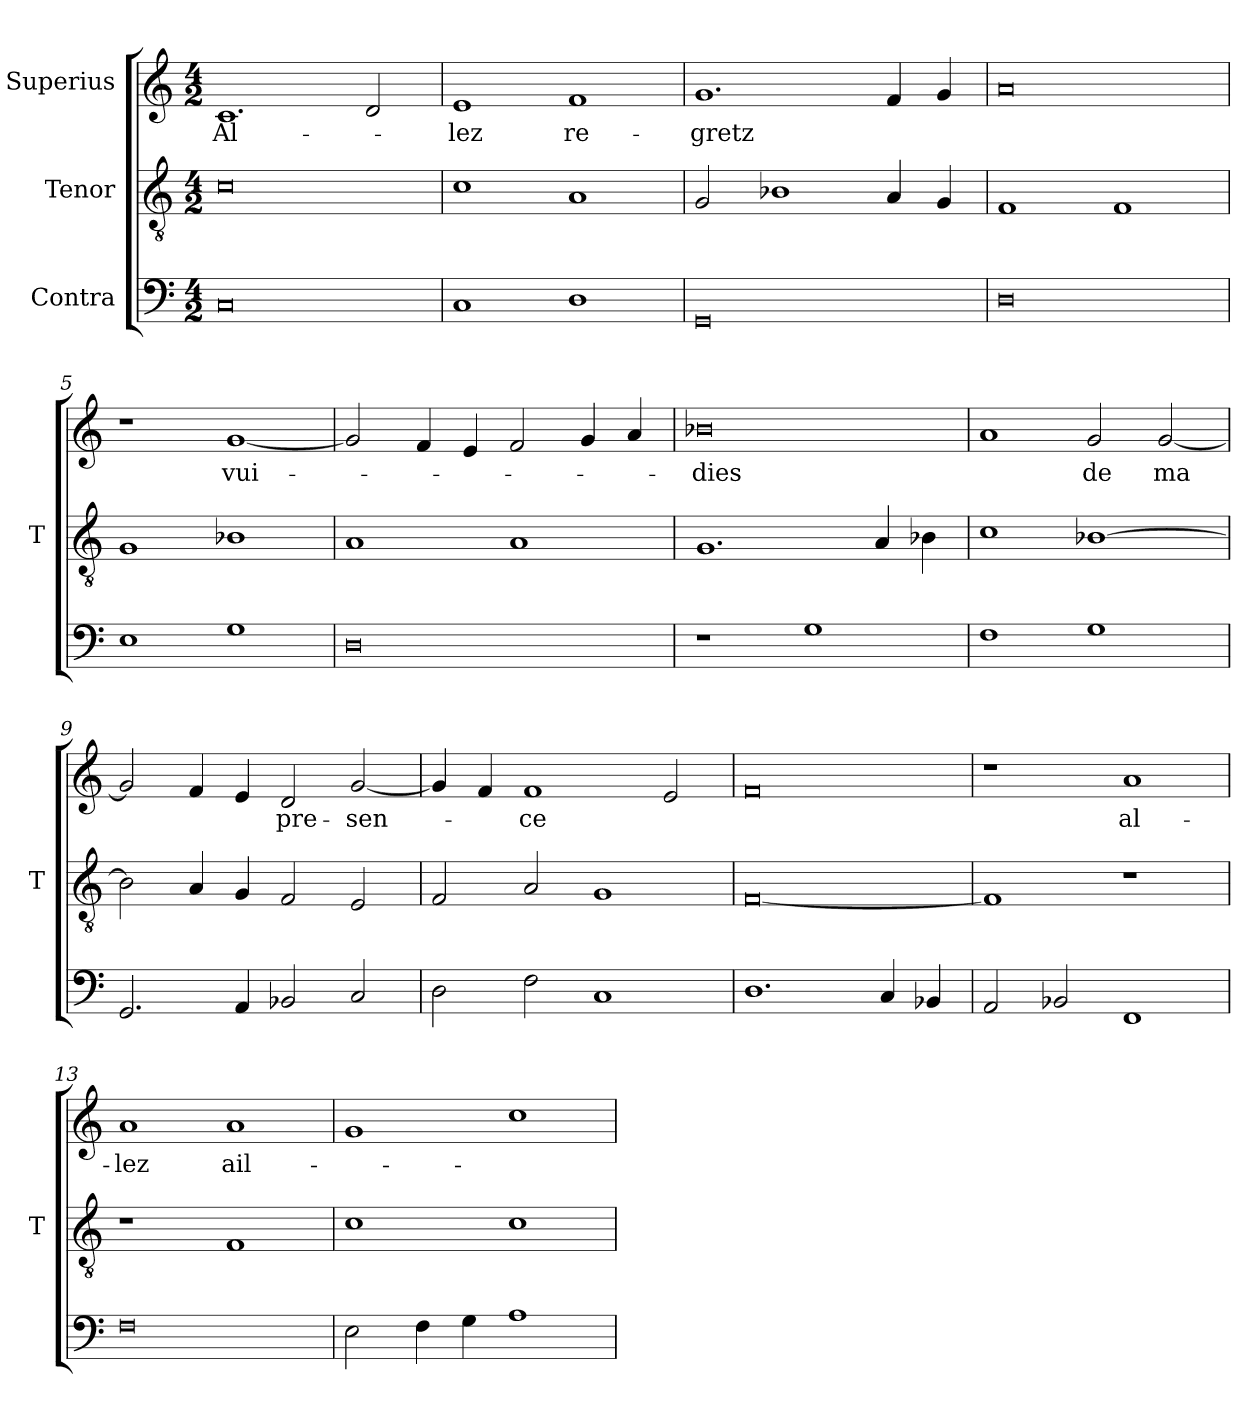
**kern	**kern	**kern	**text
*part3	*part2	*part1	*part1
*staff3	*staff2	*staff1	*staff1
*I"Contra	*I"Tenor	*I"Superius	*
*	*I'T	*	*
*clefF4	*clefGv2	*clefG2	*
*M4/2	*M4/2	*M4/2	*
=1	=1	=1	=1
0C	0c	1.c	Al-
.	.	2d	.
=2	=2	=2	=2
1C	1c	1e	-lez
1D	1A	1f	re-
=3	=3	=3	=3
0GG	2G	1.g	-gretz
.	1B-X	.	.
.	4A	4f	.
.	4G	4g	.
=4	=4	=4	=4
0D	1F	0a	.
.	1F	.	.
=5	=5	=5	=5
1E	1G	1r	.
1G	1B-X	[1g	vui-
=6	=6	=6	=6
0D	1A	2g]	.
.	.	4f	.
.	.	4e	.
.	1A	2f	.
.	.	4g	.
.	.	4a	.
=7	=7	=7	=7
1r	1.G	0b-X	-dies
1G	.	.	.
.	4A	.	.
.	4B-X	.	.
=8	=8	=8	=8
1F	1c	1a	.
1G	[1B-X	2g	-de
.	.	[2g	-ma
=9	=9	=9	=9
2.GG	2B-]	2g]	.
.	4A	4f	.
4AA	4G	4e	.
2BB-X	2F	2d	pre-
2C	2E	[2g	-sen-
=10	=10	=10	=10
2D	2F	4g]	.
.	.	4f	.
2F	2A	1f	-ce
1C	1G	.	.
.	.	2e	.
=11	=11	=11	=11
1.D	[0F	0f	.
4C	.	.	.
4BB-X	.	.	.
=12	=12	=12	=12
2AA	1F]	1r	.
2BB-X	.	.	.
1FF	1r	1a	al-
=13	=13	=13	=13
0F	1r	1a	-lez
.	1F	1a	ail-
=14	=14	=14	=14
2E	1c	1g	.
4F	.	.	.
4G	.	.	.
1A	1c	1cc	.
=	=	=	=
*-	*-	*-	*-
